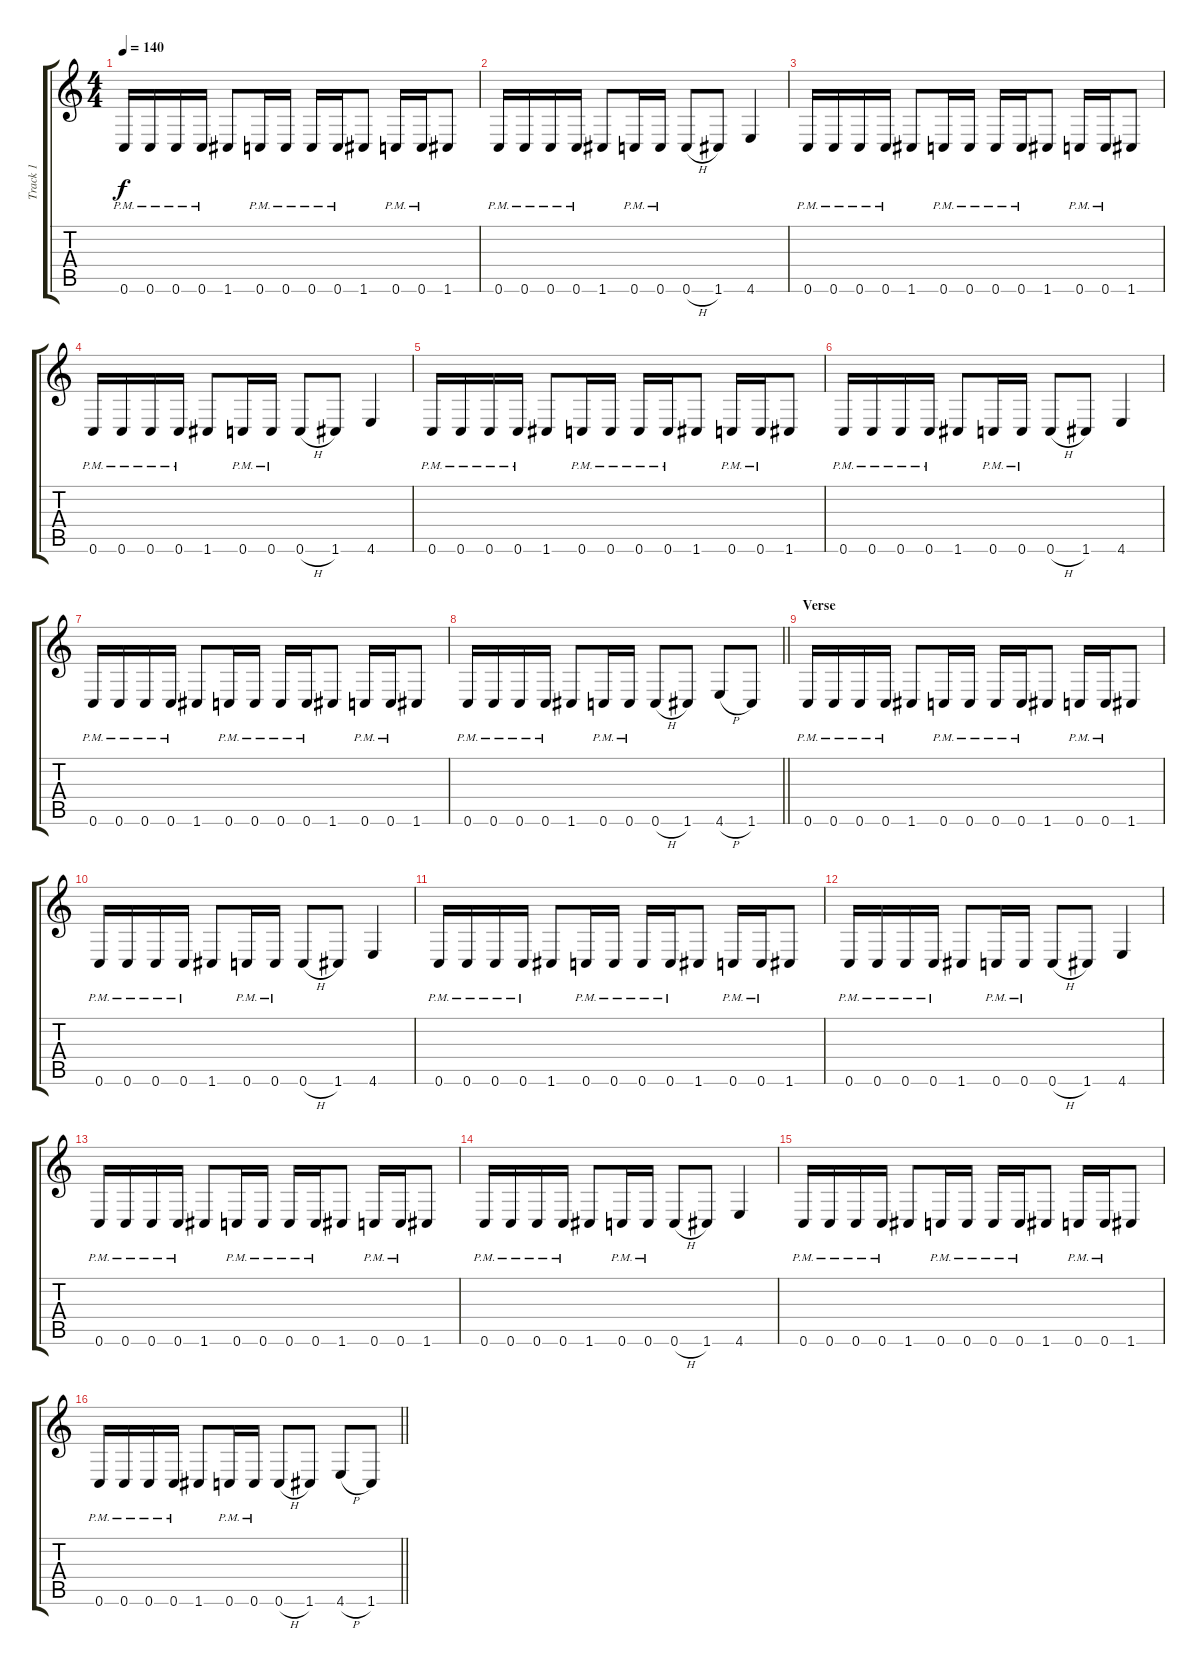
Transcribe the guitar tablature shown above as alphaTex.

\track ("Track 1" "Track 1") {instrument distortionguitar}
\staff {score tabs}
\tuning (C4 G3 Eb3 Bb2 F2 C2) {hide}
\ts (4 4)
\tempo 140
\clef g2
\ks c
0.6{pm}.16{dy f} 0.6{pm}.16 0.6{pm}.16 0.6{pm}.16 1.6.8 0.6{pm}.16 0.6{pm}.16 0.6{pm}.16 0.6{pm}.16 1.6.8 0.6{pm}.16 0.6{pm}.16 1.6.8 |
0.6{pm}.16 0.6{pm}.16 0.6{pm}.16 0.6{pm}.16 1.6.8 0.6{pm}.16 0.6{pm}.16 0.6{h}.8 1.6.8 4.6.4 |
0.6{pm}.16 0.6{pm}.16 0.6{pm}.16 0.6{pm}.16 1.6.8 0.6{pm}.16 0.6{pm}.16 0.6{pm}.16 0.6{pm}.16 1.6.8 0.6{pm}.16 0.6{pm}.16 1.6.8 |
0.6{pm}.16 0.6{pm}.16 0.6{pm}.16 0.6{pm}.16 1.6.8 0.6{pm}.16 0.6{pm}.16 0.6{h}.8 1.6.8 4.6.4 |
0.6{pm}.16 0.6{pm}.16 0.6{pm}.16 0.6{pm}.16 1.6.8 0.6{pm}.16 0.6{pm}.16 0.6{pm}.16 0.6{pm}.16 1.6.8 0.6{pm}.16 0.6{pm}.16 1.6.8 |
0.6{pm}.16 0.6{pm}.16 0.6{pm}.16 0.6{pm}.16 1.6.8 0.6{pm}.16 0.6{pm}.16 0.6{h}.8 1.6.8 4.6.4 |
0.6{pm}.16 0.6{pm}.16 0.6{pm}.16 0.6{pm}.16 1.6.8 0.6{pm}.16 0.6{pm}.16 0.6{pm}.16 0.6{pm}.16 1.6.8 0.6{pm}.16 0.6{pm}.16 1.6.8 |
\barLineRight lightlight
0.6{pm}.16 0.6{pm}.16 0.6{pm}.16 0.6{pm}.16 1.6.8 0.6{pm}.16 0.6{pm}.16 0.6{h}.8 1.6.8 4.6{h}.8 1.6.8 |
\section ("" "Verse")
0.6{pm}.16 0.6{pm}.16 0.6{pm}.16 0.6{pm}.16 1.6.8 0.6{pm}.16 0.6{pm}.16 0.6{pm}.16 0.6{pm}.16 1.6.8 0.6{pm}.16 0.6{pm}.16 1.6.8 |
0.6{pm}.16 0.6{pm}.16 0.6{pm}.16 0.6{pm}.16 1.6.8 0.6{pm}.16 0.6{pm}.16 0.6{h}.8 1.6.8 4.6.4 |
0.6{pm}.16 0.6{pm}.16 0.6{pm}.16 0.6{pm}.16 1.6.8 0.6{pm}.16 0.6{pm}.16 0.6{pm}.16 0.6{pm}.16 1.6.8 0.6{pm}.16 0.6{pm}.16 1.6.8 |
0.6{pm}.16 0.6{pm}.16 0.6{pm}.16 0.6{pm}.16 1.6.8 0.6{pm}.16 0.6{pm}.16 0.6{h}.8 1.6.8 4.6.4 |
0.6{pm}.16 0.6{pm}.16 0.6{pm}.16 0.6{pm}.16 1.6.8 0.6{pm}.16 0.6{pm}.16 0.6{pm}.16 0.6{pm}.16 1.6.8 0.6{pm}.16 0.6{pm}.16 1.6.8 |
0.6{pm}.16 0.6{pm}.16 0.6{pm}.16 0.6{pm}.16 1.6.8 0.6{pm}.16 0.6{pm}.16 0.6{h}.8 1.6.8 4.6.4 |
0.6{pm}.16 0.6{pm}.16 0.6{pm}.16 0.6{pm}.16 1.6.8 0.6{pm}.16 0.6{pm}.16 0.6{pm}.16 0.6{pm}.16 1.6.8 0.6{pm}.16 0.6{pm}.16 1.6.8 |
\barLineRight lightlight
0.6{pm}.16 0.6{pm}.16 0.6{pm}.16 0.6{pm}.16 1.6.8 0.6{pm}.16 0.6{pm}.16 0.6{h}.8 1.6.8 4.6{h}.8 1.6.8
